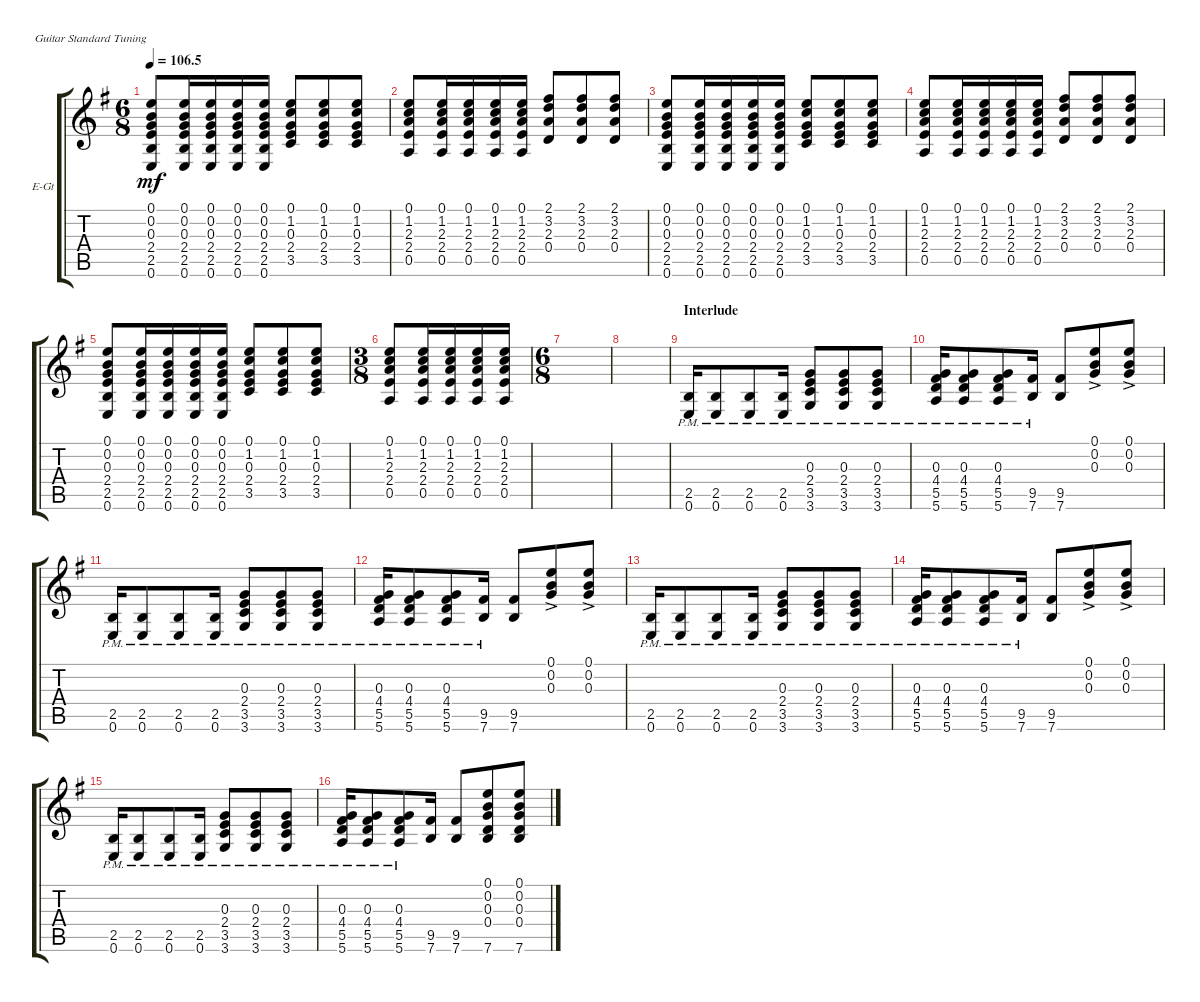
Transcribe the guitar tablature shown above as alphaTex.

\defaultSystemsLayout 4
\bracketExtendMode groupsimilarinstruments
\firstSystemTrackNameOrientation horizontal
\otherSystemsTrackNameOrientation horizontal
\track ("Electric Guitar" "E-Gt") {instrument electricguitarclean}
\staff {score tabs}
\tuning (E4 B3 G3 D3 A2 E2)
\ts (6 8)
\tempo
106.5
\accidentals auto
\clef g2
\ottava regular
\simile none
\ks g
(0.6 2.5 2.4 0.3 0.2 0.1).8{dy mf} (0.6 2.5 2.4 0.3 0.2 0.1).16 (0.6 2.5 2.4 0.3 0.2 0.1).16 (0.6 2.5 2.4 0.3 0.2 0.1).16 (0.6 2.5 2.4 0.3 0.2 0.1).16 (3.5 2.4 0.3 1.2 0.1).8 (3.5 2.4 0.3 1.2 0.1).8 (3.5 2.4 0.3 1.2 0.1).8 |
(0.5 2.4 2.3 1.2 0.1).8 (0.5 2.4 2.3 1.2 0.1).16 (0.5 2.4 2.3 1.2 0.1).16 (0.5 2.4 2.3 1.2 0.1).16 (0.5 2.4 2.3 1.2 0.1).16 (0.4 2.3 3.2 2.1).8 (0.4 2.3 3.2 2.1).8 (0.4 2.3 3.2 2.1).8 |
(0.6 2.5 2.4 0.3 0.2 0.1).8 (0.6 2.5 2.4 0.3 0.2 0.1).16 (0.6 2.5 2.4 0.3 0.2 0.1).16 (0.6 2.5 2.4 0.3 0.2 0.1).16 (0.6 2.5 2.4 0.3 0.2 0.1).16 (3.5 2.4 0.3 1.2 0.1).8 (3.5 2.4 0.3 1.2 0.1).8 (3.5 2.4 0.3 1.2 0.1).8 |
(0.5 2.4 2.3 1.2 0.1).8 (0.5 2.4 2.3 1.2 0.1).16 (0.5 2.4 2.3 1.2 0.1).16 (0.5 2.4 2.3 1.2 0.1).16 (0.5 2.4 2.3 1.2 0.1).16 (0.4 2.3 3.2 2.1).8 (0.4 2.3 3.2 2.1).8 (0.4 2.3 3.2 2.1).8 |
(0.6 2.5 2.4 0.3 0.2 0.1).8 (0.6 2.5 2.4 0.3 0.2 0.1).16 (0.6 2.5 2.4 0.3 0.2 0.1).16 (0.6 2.5 2.4 0.3 0.2 0.1).16 (0.6 2.5 2.4 0.3 0.2 0.1).16 (3.5 2.4 0.3 1.2 0.1).8 (3.5 2.4 0.3 1.2 0.1).8 (3.5 2.4 0.3 1.2 0.1).8 |
\ts (3 8)
(0.5 2.4 2.3 1.2 0.1).8 (0.5 2.4 2.3 1.2 0.1).16 (0.5 2.4 2.3 1.2 0.1).16 (0.5 2.4 2.3 1.2 0.1).16 (0.5 2.4 2.3 1.2 0.1).16 |
\ts (6 8)
|
|
\section ("" "Interlude")
(0.6{pm} 2.5{pm}).16 (0.6{pm} 2.5{pm}).8 (0.6{pm} 2.5{pm}).8 (0.6{pm} 2.5{pm}).16 (3.6{pm} 3.5{pm} 2.4{pm} 0.3{pm}).8 (3.6{pm} 3.5{pm} 2.4{pm} 0.3{pm}).8 (3.6{pm} 3.5{pm} 2.4{pm} 0.3{pm}).8 |
(5.6{pm} 5.5{pm} 4.4{pm} 0.3{pm}).16 (5.6{pm} 5.5{pm} 4.4{pm} 0.3{pm}).8 (5.6{pm} 5.5{pm} 4.4{pm} 0.3{pm}).8 (7.6{pm} 9.5{pm}).16 (7.6 9.5).8 (0.3{ac} 0.2{ac} 0.1{ac}).8 (0.3{ac} 0.2{ac} 0.1{ac}).8 |
(0.6{pm} 2.5{pm}).16 (0.6{pm} 2.5{pm}).8 (0.6{pm} 2.5{pm}).8 (0.6{pm} 2.5{pm}).16 (3.6{pm} 3.5{pm} 2.4{pm} 0.3{pm}).8 (3.6{pm} 3.5{pm} 2.4{pm} 0.3{pm}).8 (3.6{pm} 3.5{pm} 2.4{pm} 0.3{pm}).8 |
(5.6{pm} 5.5{pm} 4.4{pm} 0.3{pm}).16 (5.6{pm} 5.5{pm} 4.4{pm} 0.3{pm}).8 (5.6{pm} 5.5{pm} 4.4{pm} 0.3{pm}).8 (7.6{pm} 9.5{pm}).16 (7.6 9.5).8 (0.3{ac} 0.2{ac} 0.1{ac}).8 (0.3{ac} 0.2{ac} 0.1{ac}).8 |
(0.6{pm} 2.5{pm}).16 (0.6{pm} 2.5{pm}).8 (0.6{pm} 2.5{pm}).8 (0.6{pm} 2.5{pm}).16 (3.6{pm} 3.5{pm} 2.4{pm} 0.3{pm}).8 (3.6{pm} 3.5{pm} 2.4{pm} 0.3{pm}).8 (3.6{pm} 3.5{pm} 2.4{pm} 0.3{pm}).8 |
(5.6{pm} 5.5{pm} 4.4{pm} 0.3{pm}).16 (5.6{pm} 5.5{pm} 4.4{pm} 0.3{pm}).8 (5.6{pm} 5.5{pm} 4.4{pm} 0.3{pm}).8 (7.6{pm} 9.5{pm}).16 (7.6 9.5).8 (0.3{ac} 0.2{ac} 0.1{ac}).8 (0.3{ac} 0.2{ac} 0.1{ac}).8 |
(0.6{pm} 2.5{pm}).16 (0.6{pm} 2.5{pm}).8 (0.6{pm} 2.5{pm}).8 (0.6{pm} 2.5{pm}).16 (3.6{pm} 3.5{pm} 2.4{pm} 0.3{pm}).8 (3.6{pm} 3.5{pm} 2.4{pm} 0.3{pm}).8 (3.6{pm} 3.5{pm} 2.4{pm} 0.3{pm}).8 |
(5.6{pm} 5.5{pm} 4.4{pm} 0.3{pm}).16 (5.6{pm} 5.5{pm} 4.4{pm} 0.3{pm}).8 (5.6{pm} 5.5{pm} 4.4{pm} 0.3{pm}).8 (7.6 9.5).16 (7.6 9.5).8 (7.6 0.1 0.2 0.4 0.3).8 (7.6 0.4 0.3 0.2 0.1).8
